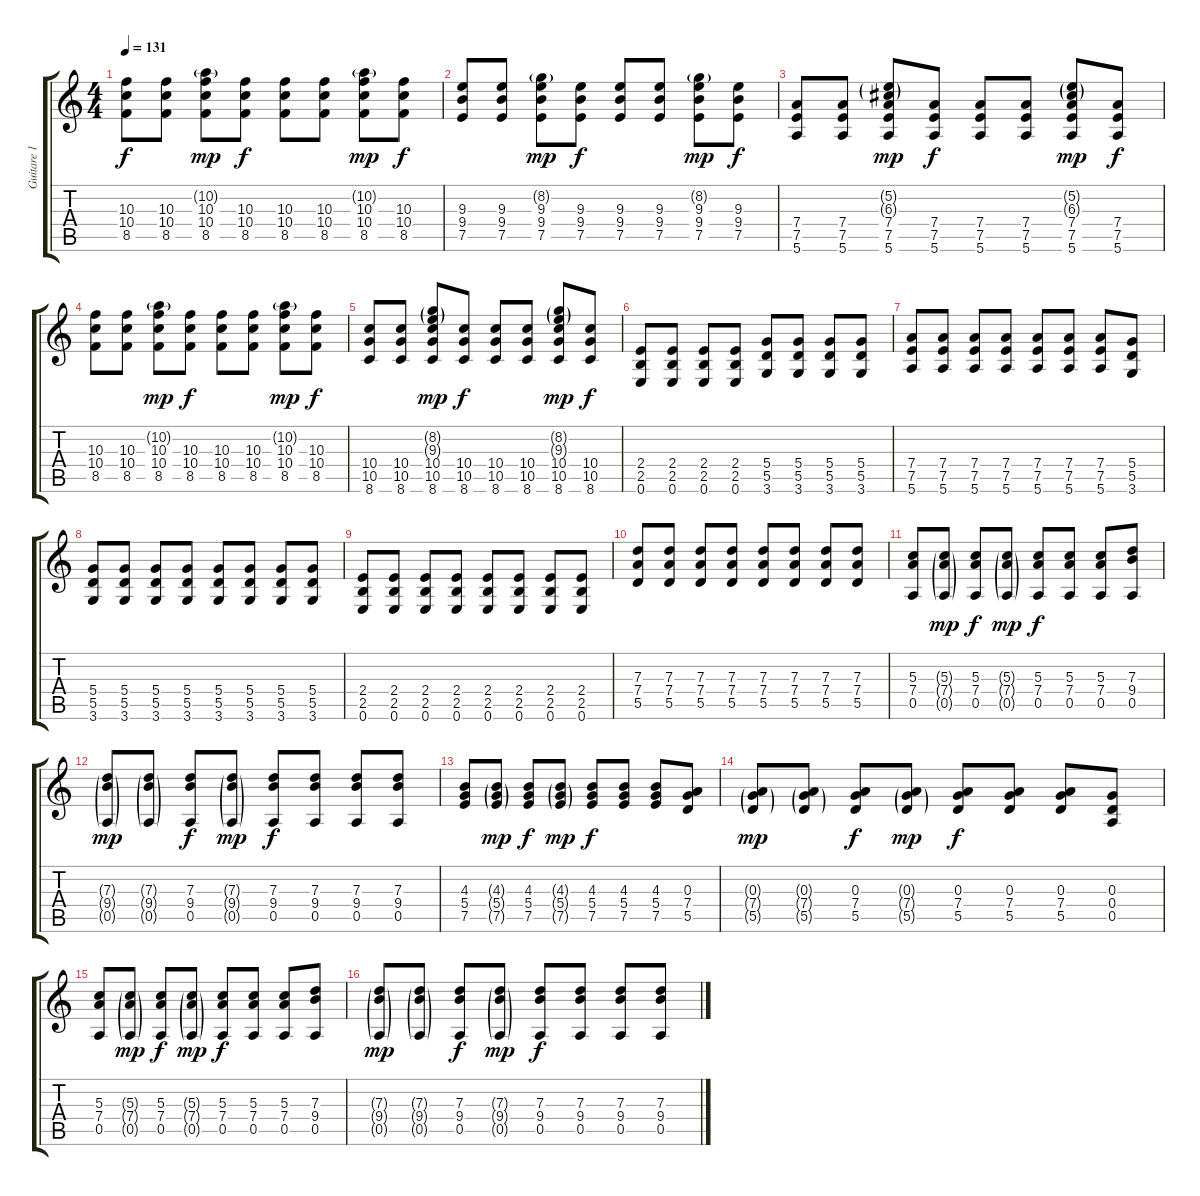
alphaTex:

\track ("Guitare 1" "Guitare 1") {instrument electricguitarmuted}
\staff {score tabs}
\tuning (E4 B3 G3 D3 A2 E2) {hide}
\ts (4 4)
\tempo 131
\clef g2
\ks c
(10.3 10.4 8.5).8{dy f} (10.3 10.4 8.5).8 (10.2{g} 10.3 10.4 8.5).8{dy mp} (10.3 10.4 8.5).8{dy f} (10.3 10.4 8.5).8 (10.3 10.4 8.5).8 (10.2{g} 10.3 10.4 8.5).8{dy mp} (10.3 10.4 8.5).8{dy f} |
(9.3 9.4 7.5).8 (9.3 9.4 7.5).8 (8.2{g} 9.3 9.4 7.5).8{dy mp} (9.3 9.4 7.5).8{dy f} (9.3 9.4 7.5).8 (9.3 9.4 7.5).8 (8.2{g} 9.3 9.4 7.5).8{dy mp} (9.3 9.4 7.5).8{dy f} |
(7.4 7.5 5.6).8{instrument distortionguitar} (7.4 7.5 5.6).8 (5.2{g} 6.3{g} 7.4 7.5 5.6).8{dy mp} (7.4 7.5 5.6).8{dy f} (7.4 7.5 5.6).8 (7.4 7.5 5.6).8 (5.2{g} 6.3{g} 7.4 7.5 5.6).8{dy mp} (7.4 7.5 5.6).8{dy f} |
(10.3 10.4 8.5).8 (10.3 10.4 8.5).8 (10.2{g} 10.3 10.4 8.5).8{dy mp} (10.3 10.4 8.5).8{dy f} (10.3 10.4 8.5).8 (10.3 10.4 8.5).8 (10.2{g} 10.3 10.4 8.5).8{dy mp} (10.3 10.4 8.5).8{dy f} |
(10.4 10.5 8.6).8 (10.4 10.5 8.6).8 (8.2{g} 9.3{g} 10.4 10.5 8.6).8{dy mp} (10.4 10.5 8.6).8{dy f} (10.4 10.5 8.6).8 (10.4 10.5 8.6).8 (8.2{g} 9.3{g} 10.4 10.5 8.6).8{dy mp} (10.4 10.5 8.6).8{dy f} |
(2.4 2.5 0.6).8 (2.4 2.5 0.6).8 (2.4 2.5 0.6).8 (2.4 2.5 0.6).8 (5.4 5.5 3.6).8 (5.4 5.5 3.6).8 (5.4 5.5 3.6).8 (5.4 5.5 3.6).8 |
(7.4 7.5 5.6).8{volume 10 instrument overdrivenguitar} (7.4 7.5 5.6).8 (7.4 7.5 5.6).8 (7.4 7.5 5.6).8 (7.4 7.5 5.6).8 (7.4 7.5 5.6).8 (7.4 7.5 5.6).8 (5.4 5.5 3.6).8 |
(5.4 5.5 3.6).8 (5.4 5.5 3.6).8 (5.4 5.5 3.6).8 (5.4 5.5 3.6).8 (5.4 5.5 3.6).8 (5.4 5.5 3.6).8 (5.4 5.5 3.6).8 (5.4 5.5 3.6).8 |
(2.4 2.5 0.6).8 (2.4 2.5 0.6).8 (2.4 2.5 0.6).8 (2.4 2.5 0.6).8 (2.4 2.5 0.6).8 (2.4 2.5 0.6).8 (2.4 2.5 0.6).8 (2.4 2.5 0.6).8 |
(7.3 7.4 5.5).8 (7.3 7.4 5.5).8 (7.3 7.4 5.5).8 (7.3 7.4 5.5).8 (7.3 7.4 5.5).8 (7.3 7.4 5.5).8 (7.3 7.4 5.5).8 (7.3 7.4 5.5).8 |
(5.3 7.4 0.5).8{volume 13 instrument electricguitarmuted} (5.3{g} 7.4{g} 0.5{g}).8{dy mp} (5.3 7.4 0.5).8{dy f} (5.3{g} 7.4{g} 0.5{g}).8{dy mp} (5.3 7.4 0.5).8{dy f} (5.3 7.4 0.5).8 (5.3 7.4 0.5).8 (7.3 9.4 0.5).8 |
(7.3{g} 9.4{g} 0.5{g}).8{dy mp} (7.3{g} 9.4{g} 0.5{g}).8 (7.3 9.4 0.5).8{dy f} (7.3{g} 9.4{g} 0.5{g}).8{dy mp} (7.3 9.4 0.5).8{dy f} (7.3 9.4 0.5).8 (7.3 9.4 0.5).8 (7.3 9.4 0.5).8 |
(4.3 5.4 7.5).8 (4.3{g} 5.4{g} 7.5{g}).8{dy mp} (4.3 5.4 7.5).8{dy f} (4.3{g} 5.4{g} 7.5{g}).8{dy mp} (4.3 5.4 7.5).8{dy f} (4.3 5.4 7.5).8 (4.3 5.4 7.5).8 (0.3 7.4 5.5).8 |
(0.3{g} 7.4{g} 5.5{g}).8{dy mp} (0.3{g} 7.4{g} 5.5{g}).8 (0.3 7.4 5.5).8{dy f} (0.3{g} 7.4{g} 5.5{g}).8{dy mp} (0.3 7.4 5.5).8{dy f} (0.3 7.4 5.5).8 (0.3 7.4 5.5).8 (0.3 0.4 0.5).8 |
(5.3 7.4 0.5).8 (5.3{g} 7.4{g} 0.5{g}).8{dy mp} (5.3 7.4 0.5).8{dy f} (5.3{g} 7.4{g} 0.5{g}).8{dy mp} (5.3 7.4 0.5).8{dy f} (5.3 7.4 0.5).8 (5.3 7.4 0.5).8 (7.3 9.4 0.5).8 |
(7.3{g} 9.4{g} 0.5{g}).8{dy mp} (7.3{g} 9.4{g} 0.5{g}).8 (7.3 9.4 0.5).8{dy f} (7.3{g} 9.4{g} 0.5{g}).8{dy mp} (7.3 9.4 0.5).8{dy f} (7.3 9.4 0.5).8 (7.3 9.4 0.5).8 (7.3 9.4 0.5).8
